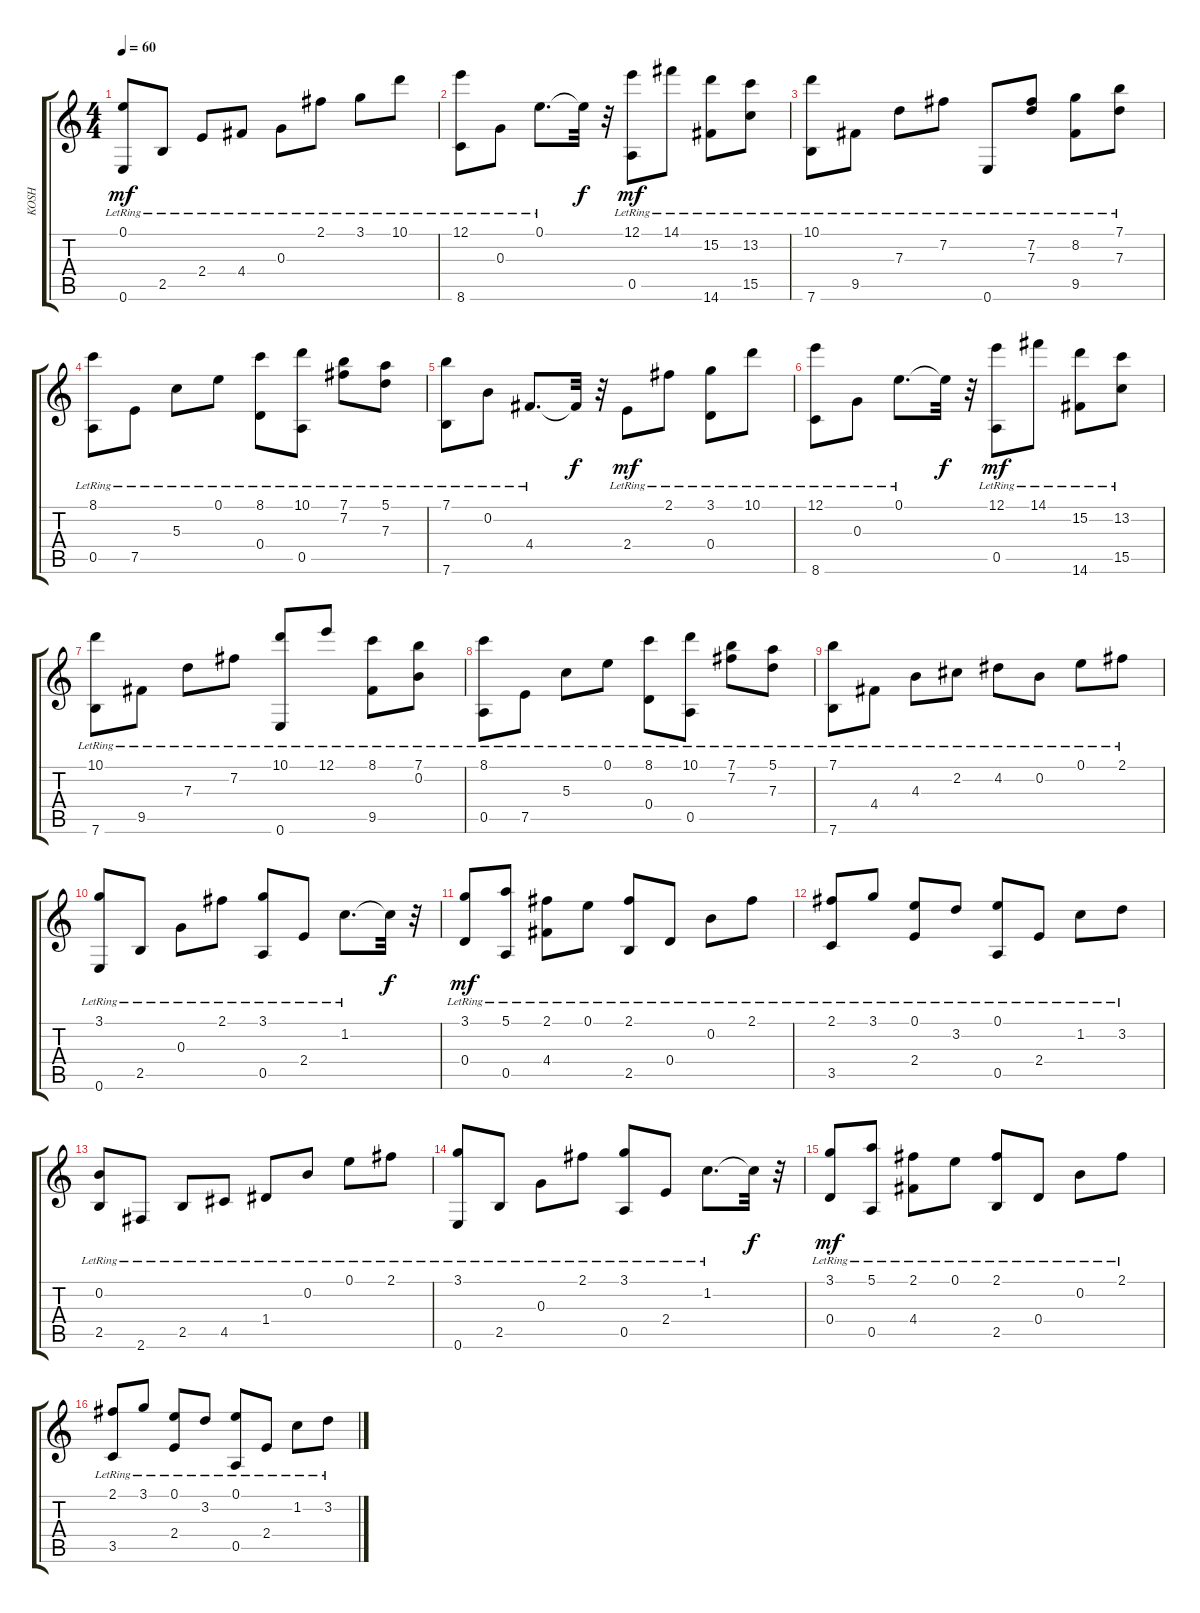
\track ("KOSH" "KOSH") {instrument acousticguitarnylon}
\staff {score tabs}
\tuning (E4 B3 G3 D3 A2 E2) {hide}
\ts (4 4)
\tempo 60
\clef g2
\ks c
(0.1{lr} 0.6{lr}).8{dy mf} 2.5{lr}.8 2.4{lr}.8 4.4{lr}.8 0.3{lr}.8 2.1{lr}.8 3.1{lr}.8 10.1{lr}.8 |
(12.1{lr} 8.6{lr}).8 0.3{lr}.8 0.1{lr}.8{d} 0.1{t}.32{dy f} r.32 (12.1{lr} 0.5{lr}).8{dy mf} 14.1{lr}.8 (15.2{lr} 14.6{lr}).8 (13.2{lr} 15.5{lr}).8 |
(10.1{lr} 7.6{lr}).8 9.5{lr}.8 7.3{lr}.8 7.2{lr}.8 0.6{lr}.8 (7.2{lr} 7.3{lr}).8 (8.2{lr} 9.5{lr}).8 (7.1{lr} 7.3{lr}).8 |
(8.1{lr} 0.5{lr}).8 7.5{lr}.8 5.3{lr}.8 0.1{lr}.8 (8.1{lr} 0.4{lr}).8 (10.1{lr} 0.5{lr}).8 (7.1{lr} 7.2{lr}).8 (5.1{lr} 7.3{lr}).8 |
(7.1{lr} 7.6{lr}).8 0.2{lr}.8 4.4{lr}.8{d} 4.4{t}.32{dy f} r.32 2.4{lr}.8{dy mf} 2.1{lr}.8 (3.1{lr} 0.4{lr}).8 10.1{lr}.8 |
(12.1{lr} 8.6{lr}).8 0.3{lr}.8 0.1{lr}.8{d} 0.1{t}.32{dy f} r.32 (12.1{lr} 0.5{lr}).8{dy mf} 14.1{lr}.8 (15.2{lr} 14.6{lr}).8 (13.2{lr} 15.5{lr}).8 |
(10.1{lr} 7.6{lr}).8 9.5{lr}.8 7.3{lr}.8 7.2{lr}.8 (10.1{lr} 0.6{lr}).8 12.1{lr}.8 (8.1{lr} 9.5{lr}).8 (7.1{lr} 0.2{lr}).8 |
(8.1{lr} 0.5{lr}).8 7.5{lr}.8 5.3{lr}.8 0.1{lr}.8 (8.1{lr} 0.4{lr}).8 (10.1{lr} 0.5{lr}).8 (7.1{lr} 7.2{lr}).8 (5.1{lr} 7.3{lr}).8 |
(7.1{lr} 7.6{lr}).8 4.4{lr}.8 4.3{lr}.8 2.2{lr}.8 4.2{lr}.8 0.2{lr}.8 0.1{lr}.8 2.1{lr}.8 |
(3.1{lr} 0.6{lr}).8 2.5{lr}.8 0.3{lr}.8 2.1{lr}.8 (3.1{lr} 0.5{lr}).8 2.4{lr}.8 1.2{lr}.8{d} 1.2{t}.32{dy f} r.32 |
(3.1{lr} 0.4{lr}).8{dy mf} (5.1{lr} 0.5{lr}).8 (2.1{lr} 4.4{lr}).8 0.1{lr}.8 (2.1{lr} 2.5{lr}).8 0.4{lr}.8 0.2{lr}.8 2.1{lr}.8 |
(2.1{lr} 3.5{lr}).8 3.1{lr}.8 (0.1{lr} 2.4{lr}).8 3.2{lr}.8 (0.1{lr} 0.5{lr}).8 2.4{lr}.8 1.2{lr}.8 3.2{lr}.8 |
(0.2{lr} 2.5{lr}).8 2.6{lr}.8 2.5{lr}.8 4.5{lr}.8 1.4{lr}.8 0.2{lr}.8 0.1{lr}.8 2.1{lr}.8 |
(3.1{lr} 0.6{lr}).8 2.5{lr}.8 0.3{lr}.8 2.1{lr}.8 (3.1{lr} 0.5{lr}).8 2.4{lr}.8 1.2{lr}.8{d} 1.2{t}.32{dy f} r.32 |
(3.1{lr} 0.4{lr}).8{dy mf} (5.1{lr} 0.5{lr}).8 (2.1{lr} 4.4{lr}).8 0.1{lr}.8 (2.1{lr} 2.5{lr}).8 0.4{lr}.8 0.2{lr}.8 2.1{lr}.8 |
(2.1{lr} 3.5{lr}).8 3.1{lr}.8 (0.1{lr} 2.4{lr}).8 3.2{lr}.8 (0.1{lr} 0.5{lr}).8 2.4{lr}.8 1.2{lr}.8 3.2{lr}.8
